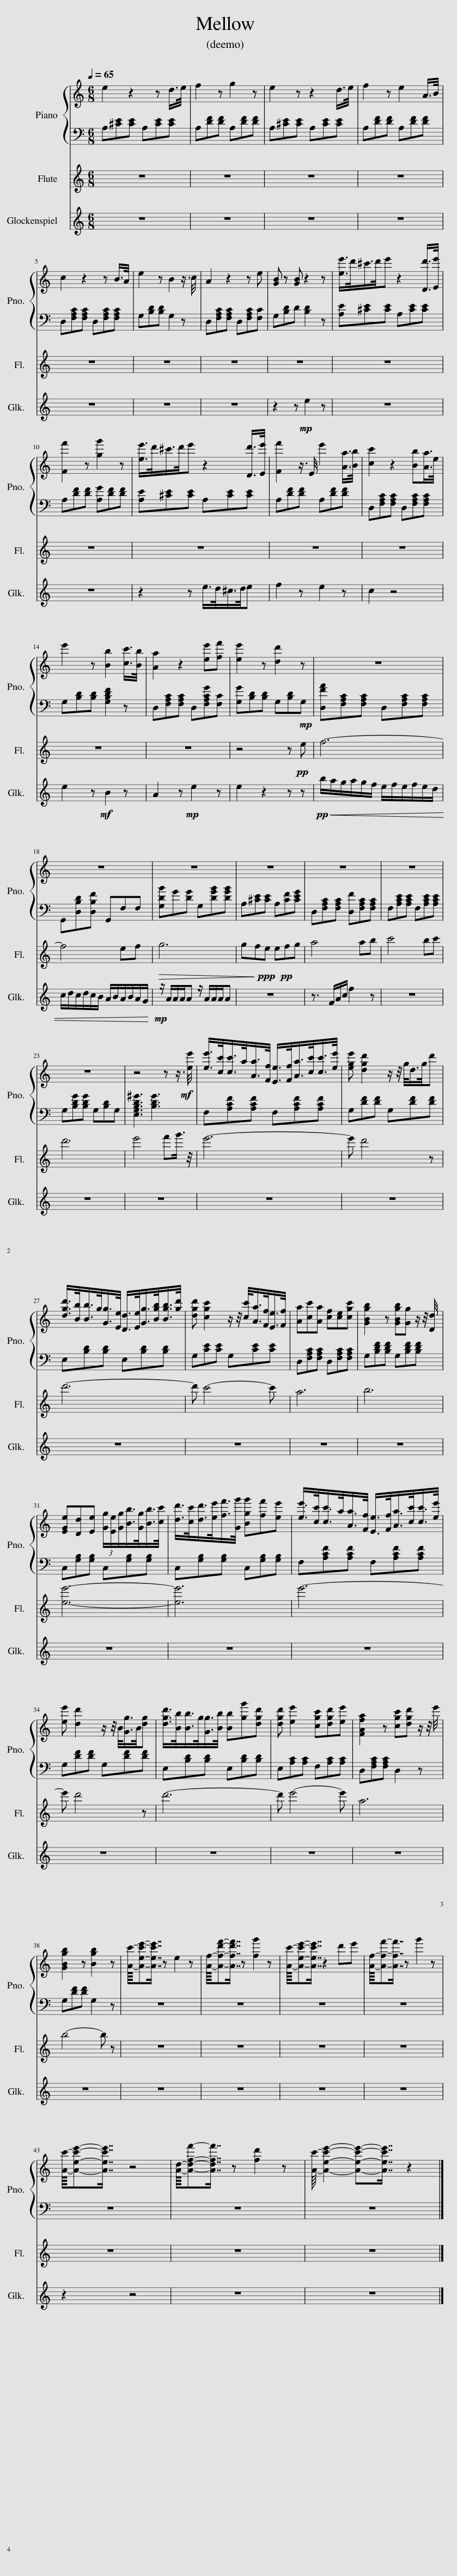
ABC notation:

X:1
%%score { 1 | 2 } 3 4
L:1/8
Q:1/4=65
M:6/8
I:linebreak $
K:C
V:1 treble
V:2 bass
V:3 treble
V:4 treble transpose=24
V:1
 e2 z2 z d/>e/ | f2 z g2 z | e2 z z2 d/>e/ | f2 z e2 A/>B/ |$ c2 z2 z B/>A/ | %5
 e2 z B2 z3/4 c/4 | A2 z2 z e | [GB] z [GB] z2 z | [ee']/>d'/^c'/>d'/e' z2 [Dd']/>[Ee']/ |$ [Ff']2 z [gg']2 z | %10
 [ee']/>d'/^c'/>d'/e' z2 [Dd']/>[Ee']/ | [Ff']2 z3/4 E/4 e'2 [Aa]/>[Bb]/ | [cc']2 z2 [Bb][Aa]/>e/ |$ e'2 z [Bb]2 [cc']/>[Bb]/ | [Aa]2 z2 [ee'][ff'] | %15
 [ee']2 z [dd']2 z | z6 |$ z6 | z6 | z6 | %20
 z6 | z6 |$ z6 | z4 z z3/4!mf! [ee']/4 | [ee']/>[cc']/[cc']/>a/[Aa]/>[Ff]/ [Ee]/>[Ff]/[Aa]/>[cc']/[cc']/>[ee']/ | %25
 [ege'] [dgd']2 z/ z/4 g/<d/g/4d' |$ [dgd']/>[Bb]/[Bb]/>g/[Gg]/>[Ee]/ [Dd]/>[Ee]/[Gg]/>[Bgb]/[Bgb]/>[gd']/ | [dgd'] [cgc']2 z/ z/4 [cc']/<[Aa]/[Ff]/<[Ee]/[Ff]/4 | [Aa][cc'][Aa] [cf][ce][cgc'] | [GBgb]2 z [GBgb][Gg] z/ z/4 [Dd]/4 |$ %30
 [EGe][Dd][Ee] (3[Gg]/[Ee]/[Gg]/[Bb]/>[Gg]/[Bb]/>[cc']/ | [dd']/>[cc']/[dd']/>[ee']/[ff']/>[Gg']/ [Bgg'][ff'][ee'] | [ee']/>[cc']/[cc']/>a/[Aa]/>[Ff]/ [Ee]/>[Ff]/[Aa]/>[cc']/[cc']/>[ee']/ |$ [ee'] [dd']2 z/ z/4 B/<[Gg]/B/4[dg] | [dgd']/>[Bb]/[Bb]/>g/[Gg]/>[Bb]/ [Bb][gg'][dgd'] | %35
 [dgd'] [ee']2 [cgc'][dgd'][ee'] | [FAfa]2 z [cgc'][dgd'] z/ z/4 e'/4 |$ [GBgb]2 z [Bgb]2 z | [Ac']/8-[Aec'e']-[Aec'e']7/8 z e2 z | [Af]/8-[Afd'f']-[Afd'f']7/8 z [fg']2 z | %40
 [Ac']/8-[Aec'e']-[Aec'e']7/8 z2 d'e' | [Af]/8-[Aff']-[Aff']7/8 z g'2 z |$ [Ac']/8-[Aec'e']-[Aec'e']7/8 z4 | [Ad]/8-[Adff']-[Adff']7/8 z [fd']2 z | [Ac']/8- [Aec'e']2- [Aec'e']-[Aec'e']7/8 z2 |] %45
V:2
 A,[^CE][CE] A,[CE][CE] | A,[DF][DF] A,[DF][DF] | A,[^CE][CE] A,[CE][CE] | A,[DF][DF] A,[DF][DF] |$ D,[F,A,C][F,A,C] D,[F,A,C][F,A,C] | %5
 G,[B,D][B,D] G,2 z | D,[F,A,C][F,A,C] D,[F,A,C][F,C] | G,[B,D]D [B,D]2 z | [A,E][^CE][CE] A,[CE][CE] |$ A,[DF][DF] [A,G][DF][DF] | %10
 [A,E][^CE][CE] A,[CE][CE] | A,[DF][DF] A,[DF][DF] | D,[F,A,C][F,A,C] D,[F,A,C][F,A,C] |$ G,[B,D][B,D] [G,B,DF]2 z | D,[F,A,C][F,A,C] D,[F,A,CG][F,C] | %15
 [G,G][B,D][B,D] G,[B,D]!mp!G, | [D,FA][F,A,C][F,A,C] D,[F,A,C][F,A,C] |$ G,,[D,B,D][D,B,F] G,,F,F, | [G,DB]G[DG] G,[DGB][DGB] | A,[^CE][CE] A,[CF][CEG] | %20
 D,[F,A,C][F,A,C] [D,F][F,A,C][F,A,C] | F,[A,CE][A,CE] F,[A,CE][A,CE] |$ G,[B,DG][B,DG] G,[B,D]G, | [E,G,B,D^G]3 [B,DG]3 | F,[A,CF][A,CF] F,[A,CF][A,CF] | %25
 G,[DF][DF] G,[DF][DF] |$ E,[B,D][B,D] E,[B,D][B,D] | G,[CE][CE] G,[CE][CE] | D,[F,A,C][F,A,C] D,[F,A,C][F,A,C] | G,[B,DF][B,DF] G,[B,DF][B,DF] |$ %30
 C,[G,B,][G,B,] C,[G,B,][G,B,] | C,[G,B,][G,B,] C,[G,B,][G,B,] | F,[A,CF][A,CF] F,[A,CF][A,CF] |$ G,[DF][DF] G,[DF][DF] | E,[B,D][B,D] E,[B,D][B,D] | %35
 E,[A,C][A,C] F,[A,C][A,C] | D,[F,A,C][F,A,C] D,2 z |$ G,[DF][DF] G,2 z | z6 | z6 | %40
 z6 | z6 |$ z6 | z6 | z6 |] %45
V:3
 z6 | z6 | z6 | z6 |$ z6 | %5
 z6 | z6 | z6 | z6 |$ z6 | %10
 z6 | z6 | z6 |$ z6 | z6 | %15
 z4 z!pp! e | f6- |$ f4 ef |!>(! g6 | gf!>)!!ppp!e e!pp!fg | %20
 a4 ab | c'4 bc' |$ d'6 | e'4 f'g'3/4 z/4 | e'6- | %25
 e' d'4 z |$ d'6- | d' c'4- c' | a6 | b6 |$ %30
 [ee']6- | [ee']6 | e'6- |$ e' d'4 z | d'6- | %35
 d' e'4- e' | a6 |$ b4- b z | z6 | z6 | %40
 z6 | z6 |$ z6 | z6 | z6 |] %45
V:4
 z6 | z6 | z6 | z6 |$ z6 | %5
 z6 | z6 | z2 z!mp! e2 z | z6 |$ z6 | %10
 z2 z e/>d/^c/>d/e | f2 z e2 z | c2 z4 |$ e2 z!mf! B2 z | A2 z!mp! e2 z | %15
 e2 z2 z z |!pp! b/!<(!a/g/a/g/f/ e/f/e/f/e/d/ |$ c/d/c/d/c/B/ A/B/A/B/A/G/!<)! |!mp! z/ A/A/A/A z/ A/A/A/A | z6 | %20
 z3/2 F/A/c/ f2 z | z6 |$ z6 | z6 | z6 | %25
 z6 |$ z6 | z6 | z6 | z6 |$ %30
 z6 | z6 | z6 |$ z6 | z6 | %35
 z6 | z6 |$ z6 | z6 | z6 | %40
 z6 | z6 |$ z2 z4 | z6 | z6 |] %45
